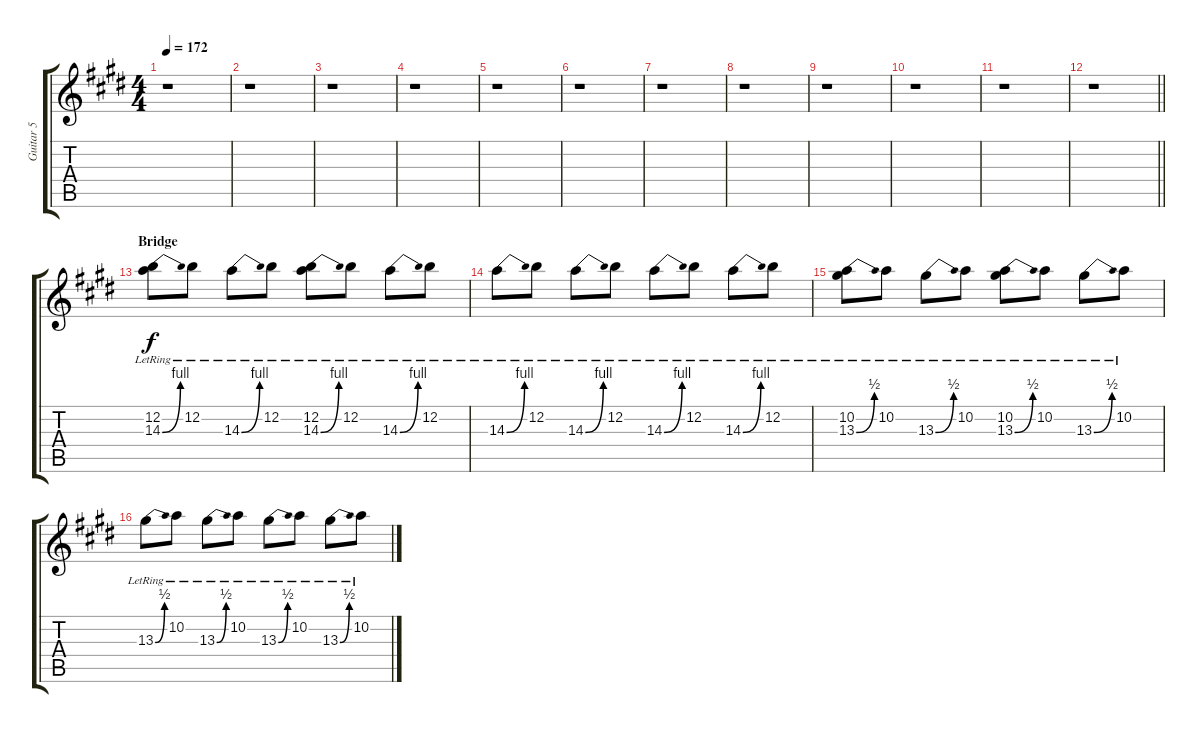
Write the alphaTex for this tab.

\track ("Guitar 5" "Guitar 5") {instrument distortionguitar}
\staff {score tabs}
\tuning (E4 B3 G3 D3 A2 E2) {hide}
\ts (4 4)
\tempo 172
\clef g2
\ks e
r.1{dy f} |
r.1 |
r.1 |
r.1 |
r.1 |
r.1 |
r.1 |
r.1 |
r.1 |
r.1 |
r.1 |
\barLineRight lightlight
r.1 |
\section ("" "Bridge")
(12.2{lr} 14.3{be (bend 0 0 60 4) lr}).8 12.2{lr}.8 14.3{be (bend 0 0 60 4) lr}.8 12.2{lr}.8 (12.2{lr} 14.3{be (bend 0 0 60 4) lr}).8 12.2{lr}.8 14.3{be (bend 0 0 60 4) lr}.8 12.2{lr}.8 |
14.3{be (bend 0 0 60 4) lr}.8 12.2{lr}.8 14.3{be (bend 0 0 60 4) lr}.8 12.2{lr}.8 14.3{be (bend 0 0 60 4) lr}.8 12.2{lr}.8 14.3{be (bend 0 0 60 4) lr}.8 12.2{lr}.8 |
(10.2{lr} 13.3{be (bend 0 0 60 2) lr}).8 10.2{lr}.8 13.3{be (bend 0 0 60 2) lr}.8 10.2{lr}.8 (10.2{lr} 13.3{be (bend 0 0 60 2) lr}).8 10.2{lr}.8 13.3{be (bend 0 0 60 2) lr}.8 10.2{lr}.8 |
13.3{be (bend 0 0 60 2) lr}.8 10.2{lr}.8 13.3{be (bend 0 0 60 2) lr}.8 10.2{lr}.8 13.3{be (bend 0 0 60 2) lr}.8 10.2{lr}.8 13.3{be (bend 0 0 60 2) lr}.8 10.2{lr}.8
